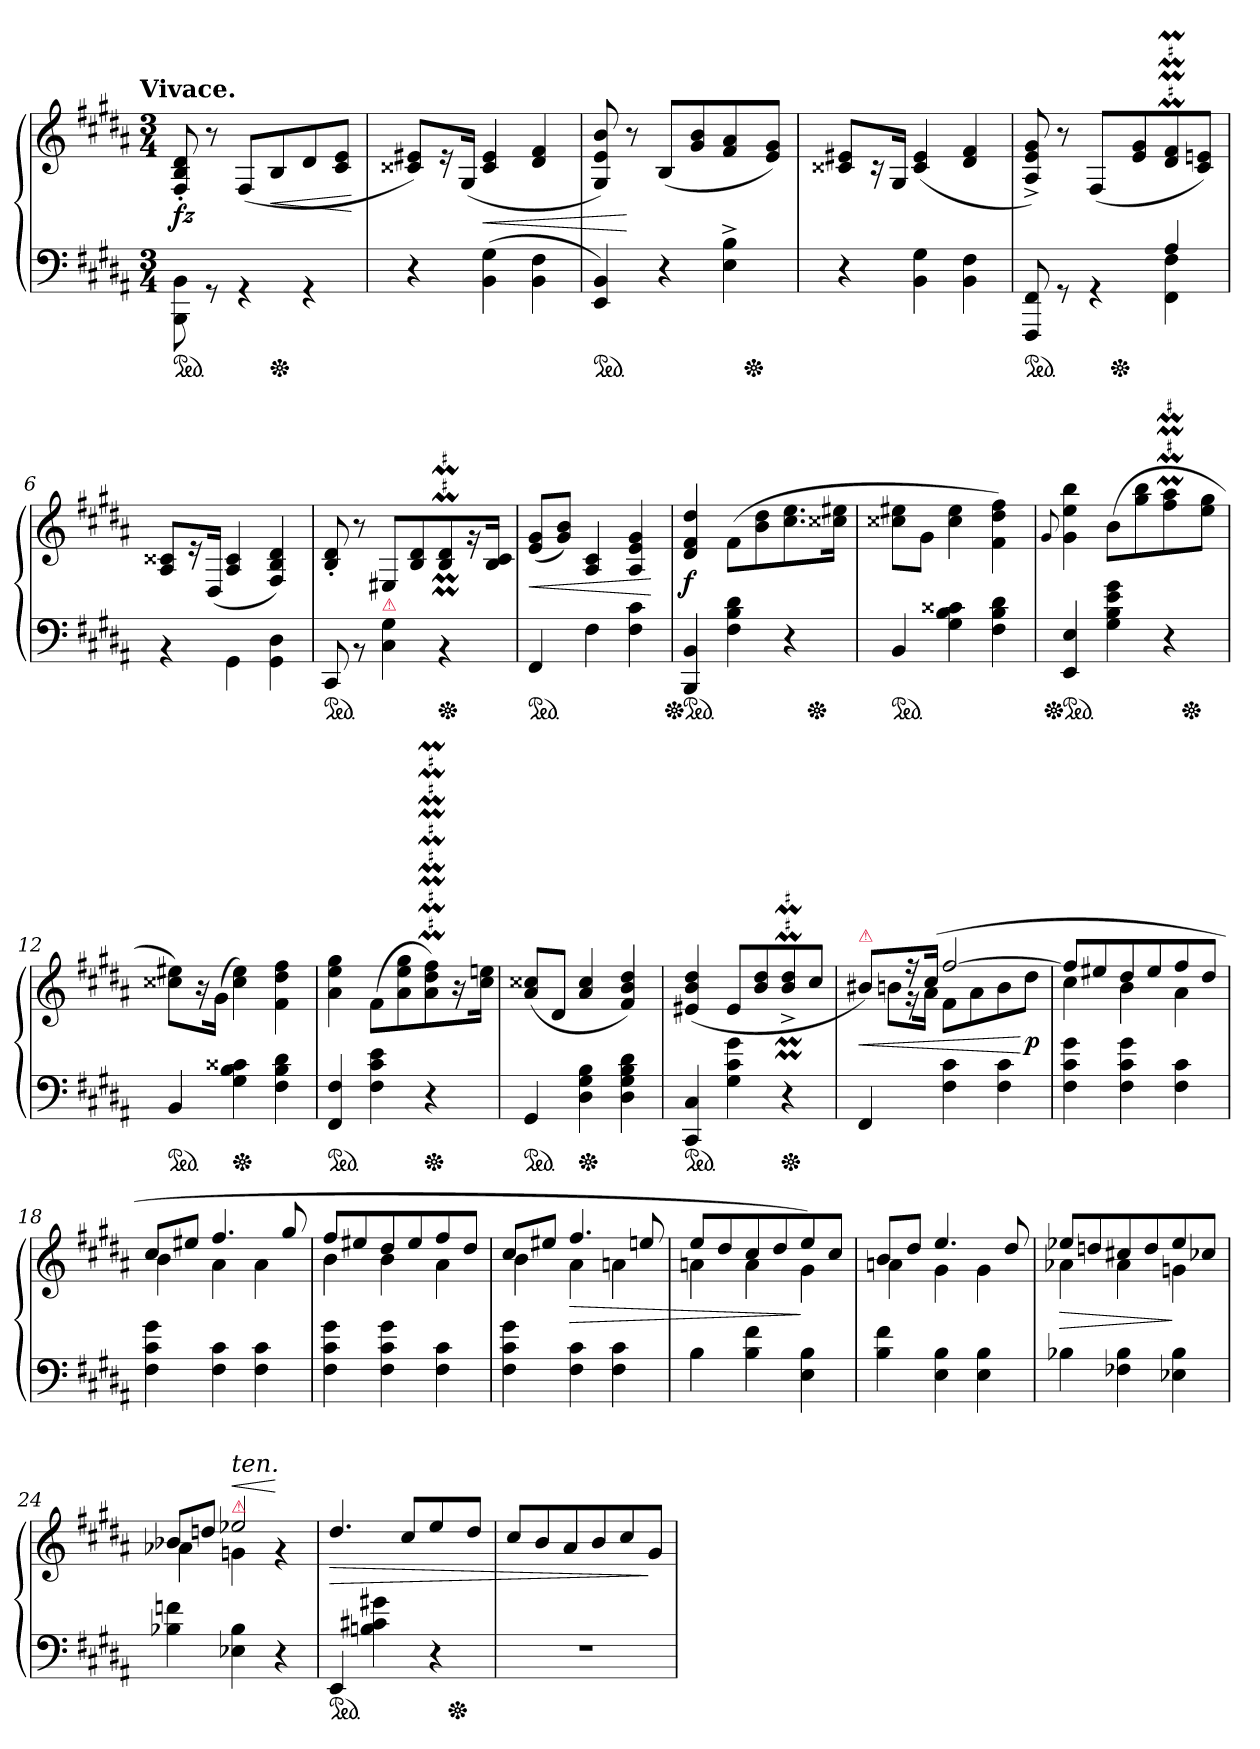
**kern	**kern	**dynam
*part1	*part1	*part1
*staff2	*staff1	*staff1/2
*clefF4	*clefG2	*
*k[f#c#g#d#a#]	*k[f#c#g#d#a#]	*
*B:	*B:	*
!!LO:TX:omd:t=Vivace.
*M3/4	*M3/4	*
*ped	*	*
=1	=1	=1
8BBB\ 8BB\	8F#'>/ 8B'>/ 8d#'>/	fz
8rGG	8r	.
4rGG	(>8F#/L	.
*Xped	*	*
.	8B/	<
4rGG	8d#	.
.	8c# 8eJ	.
.	.	[
=2	=2	=2
4r	8c##X 8e#XL)	.
.	16re	.
.	(>16G#/Jk	.
(4BB 4G#	4c## 4e#	<
4BB 4F#	4d# 4f#	.
=3	=3	=3
!	!LO:TX:a:color=crimson:t=⚠	!
*ped	*	*
*	*^	*
4EE 4BB)	8G# 8e 8b)	2ryy	.
.	8r	.	[
4r	(>8BL	.	.
.	8g# 8b	.	.
4E^ 4B^	8f# 8a#	16ryy	.
*Xped	*	*	*
.	.	8.ryy	.
.	8e 8g#J)	.	.
*	*v	*v	*
=4	=4	=4
4r	8c##X 8e#XL	.
.	16r	.
.	16G#Jk	.
4BB 4G#	(>4c## 4e#	.
4BB 4F#	4d# 4f#	.
=5	=5	=5
*^	*	*
*ped	*	*	*
*	*	*^	*
2ryy	8FFF# 8FF#	8A#^</ 8e^</ 8g#^</)	4ryy	.
.	8rGG	8r	.	.
.	4rGG	(>8F#/L	16ryy	.
*Xped	*	*	*	*
.	.	.	4..ryy	.
.	.	8e 8g#	.	.
4A#	4FF# 4F#	8d#M 8f#M	.	.
.	.	8c# 8eJ)	.	.
*v	*v	*	*	*
*	*v	*v	*
=6	=6	=6
4rBB	8A# 8c##XL	.
.	16re	.
.	(>16D#/Jk	.
4GG#\	4A# 4c##	.
4GG#\ 4D#\	4F#/ 4B/ 4d#/)	.
=7	=7	=7
*ped	*	*
8CC#	8B'> 8d#'>	.
8rBB	8r	.
!LO:TX:a:color=crimson:t=⚠	!	!
4C#\ 4G#\	8E#X/L	.
.	8B 8d#	.
*Xped	*	*
4rBB	8BM 8d#M	.
.	16rg	.
.	16B 16c#Jk	.
=8	=8	=8
!LO:TX:a:i:t=cresc.	!	!
*ped	*	*
4FF#	(<8e 8g#L	<
.	8g# 8bJ)	.
4F#	4A# 4c#	.
4F# 4c#	4A# 4e 4g#	.
.	.	[
=9	=9	=9
*	*^	*
*Xped	*	*	*
*ped	*	*	*
4BBB 4BB	4d# 4f# 4dd#	2ryy	f
4F# 4B 4d#	(>8f#L	.	.
.	8b 8dd#	.	.
4r	8.cc# 8.ee	16.ryy	.
*Xped	*	*	*
.	.	8ryy	.
.	16cc##X 16ee#XJk	.	.
.	.	32ryy	.
*	*v	*v	*
=10	=10	=10
*ped	*	*
4BB	8cc##X 8ee#XL	.
.	8g#J	.
4G# 4B 4c##X	4cc## 4ee#	.
4F# 4B 4d#	4f# 4dd# 4ff#)	.
=11	=11	=11
.	8qqg#/	.
!	!LO:TX:a:color=crimson:t=⚠	!
*	*^	*
*Xped	*	*	*
*ped	*	*	*
4EE 4E	4g# 4ee 4bb	2ryy	.
4G# 4B 4e 4g#	(8bL	.	.
.	8gg# 8bb	.	.
4r	8ff#M 8aa#M	16ryy	.
*Xped	*	*	*
.	.	8.ryy	.
.	8ee 8gg#J	.	.
*	*v	*v	*
=12	=12	=12
*ped	*	*
4BB	8cc##X 8ee#XL)	.
.	16r	.
.	(16g#Jk	.
*Xped	*	*
4G# 4B 4c##X	4cc## 4ee#)	.
4F# 4B 4d#	4f# 4dd# 4ff#	.
=13	=13	=13
*ped	*	*
4FF# 4F#	4a# 4ee 4gg#	.
4F# 4c# 4e	(8f#L	.
.	8a# 8ee 8gg#	.
*Xped	*	*
4r	8a#M 8dd#M 8ff#M)	.
.	16r	.
.	16cc# 16eeJk	.
=14	=14	=14
*ped	*	*
4GG#	(>8a# 8cc##XL	.
.	8d#J	.
*Xped	*	*
4D# 4G# 4B	4a#/ 4cc##/	.
4D# 4G# 4B 4d#	4f# 4b 4dd#)	.
=15	=15	=15
*ped	*	*
4CC# 4C#	(>4e#X 4b 4dd#	.
4G# 4c# 4g#	8e#L	.
.	8b 8dd#	.
*Xped	*	*
4r	8bM^< 8dd#M^<	.
.	8cc#J	.
=16	=16	=16
*	*^	*
!	!LO:TX:a:color=crimson:t=⚠	!	!
4FF#	8b#XL)	8bnL	<
.	16rg	16rff	.
.	(>16cc#Jk	16a#Jk	.
4F# 4c#	[2ff#	8f#L	.
.	.	8a#	.
4F# 4c#	.	8b	.
.	.	8dd#J	[ p
=17	=17	=17	=17
4F# 4c# 4g#	8ff#L]	4cc#	.
.	8ee#X	.	.
4F# 4c# 4g#	8dd#	4b	.
.	8ee#	.	.
4F# 4c#	8ff#	4a#	.
.	8dd#J	.	.
=18	=18	=18	=18
4F# 4c# 4g#	8cc#L	4b	.
.	8ee#XJ	.	.
4F# 4c#	4.ff#	4a#	.
4F# 4c#	.	4a#	.
.	8gg#	.	.
=19	=19	=19	=19
4F# 4c# 4g#	8ff#L	4b	.
.	8ee#X	.	.
4F# 4c# 4g#	8dd#	4b	.
.	8ee#	.	.
4F# 4c#	8ff#	4a#	.
.	8dd#J	.	.
=20	=20	=20	=20
4F# 4c# 4g#	8cc#L	4b	.
.	8ee#XJ	.	.
4F# 4c#	4.ff#	4a#	>
4F# 4c#	.	4an	.
.	8een	.	.
=21	=21	=21	=21
4B	8eeL	4an	.
.	8dd#	.	.
4B 4f#	8cc#	4a	.
.	8dd#	.	.
4E 4B	8ee	4g#)	]
.	8cc#J	.	.
=22	=22	=22	=22
4B 4f#	8bL	4an	.
.	8dd#J	.	.
4E 4B	4.ee	4g#	.
4E 4B	.	4g#	.
.	8dd#	.	.
=23	=23	=23	=23
4B-X	8ee-XL	4a-X	>
.	8ddn	.	.
4F-X 4B-	8cc#X	4a-	.
.	8dd	.	.
4E-X 4B-	8ee-	4gn	]
.	8cc-XJ	.	.
=24	=24	=24	=24
4B-X 4fn	8b-XL	4a-X	.
.	8ddnJ	.	.
!	!LO:TX:a:i:t=ten.	!	!
!	!LO:TX:a:color=crimson:t=⚠	!	!
!	!	!	!LO:HP:a
4E-X 4B-	(2ee-X	4gn)	<
4r	.	4rg	[
=25	=25	=25	=25
*ped	*	*	*
4EE	4.dd#/	2ryy	>
4Bn 4c#X 4g#X	.	.	.
.	8cc#/L	.	.
4r	8ee	16ryy	.
*Xped	*	*	*
.	.	8.ryy	.
.	8dd#J	.	.
*	*v	*v	*
=26	=26	=26
2.r	8cc#L	.
.	8b	.
.	8a#	.
.	8b	.
.	8cc#	.
.	8g#J	]
=	=	=
*-	*-	*-
